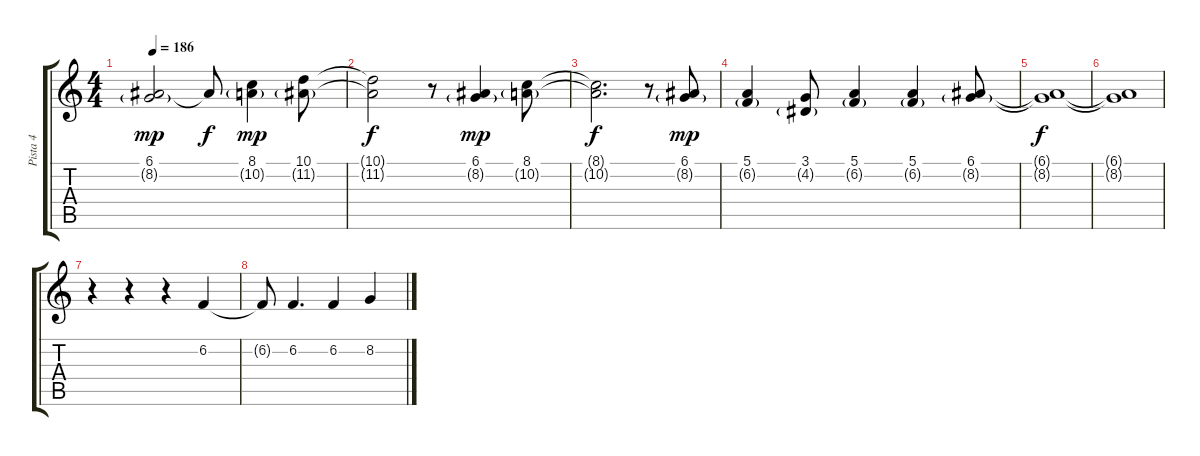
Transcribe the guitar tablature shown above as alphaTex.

\track ("Pista 4" "Pista 4") {instrument lead2sawtooth}
\staff {score tabs}
\tuning (E4 B3 G3 D3 A2 E2) {hide}
\ts (4 4)
\tempo 186
\clef g2
\ks c
(6.1 8.2{g}).2{dy mp} 6.1{t}.8{dy f} (8.1 10.2{g}).4{dy mp} (10.1 11.2{g}).8 |
(10.1{t} 11.2{t}).2{dy f} r.8 (6.1 8.2{g}).4{dy mp} (8.1 10.2{g}).8 |
(8.1{t} 10.2{t}).2{d dy f} r.8 (6.1 8.2{g}).8{dy mp} |
(5.1 6.2{g}).4 (3.1 4.2{g}).8 (5.1 6.2{g}).4 (5.1 6.2{g}).4 (6.1 8.2{g}).8 |
(6.1{t} 8.2{t}).1{dy f} |
(6.1{t} 8.2{t}).1 |
r.4 r.4 r.4 6.2.4 |
6.2{t}.8 6.2.4{d} 6.2.4 8.2.4
